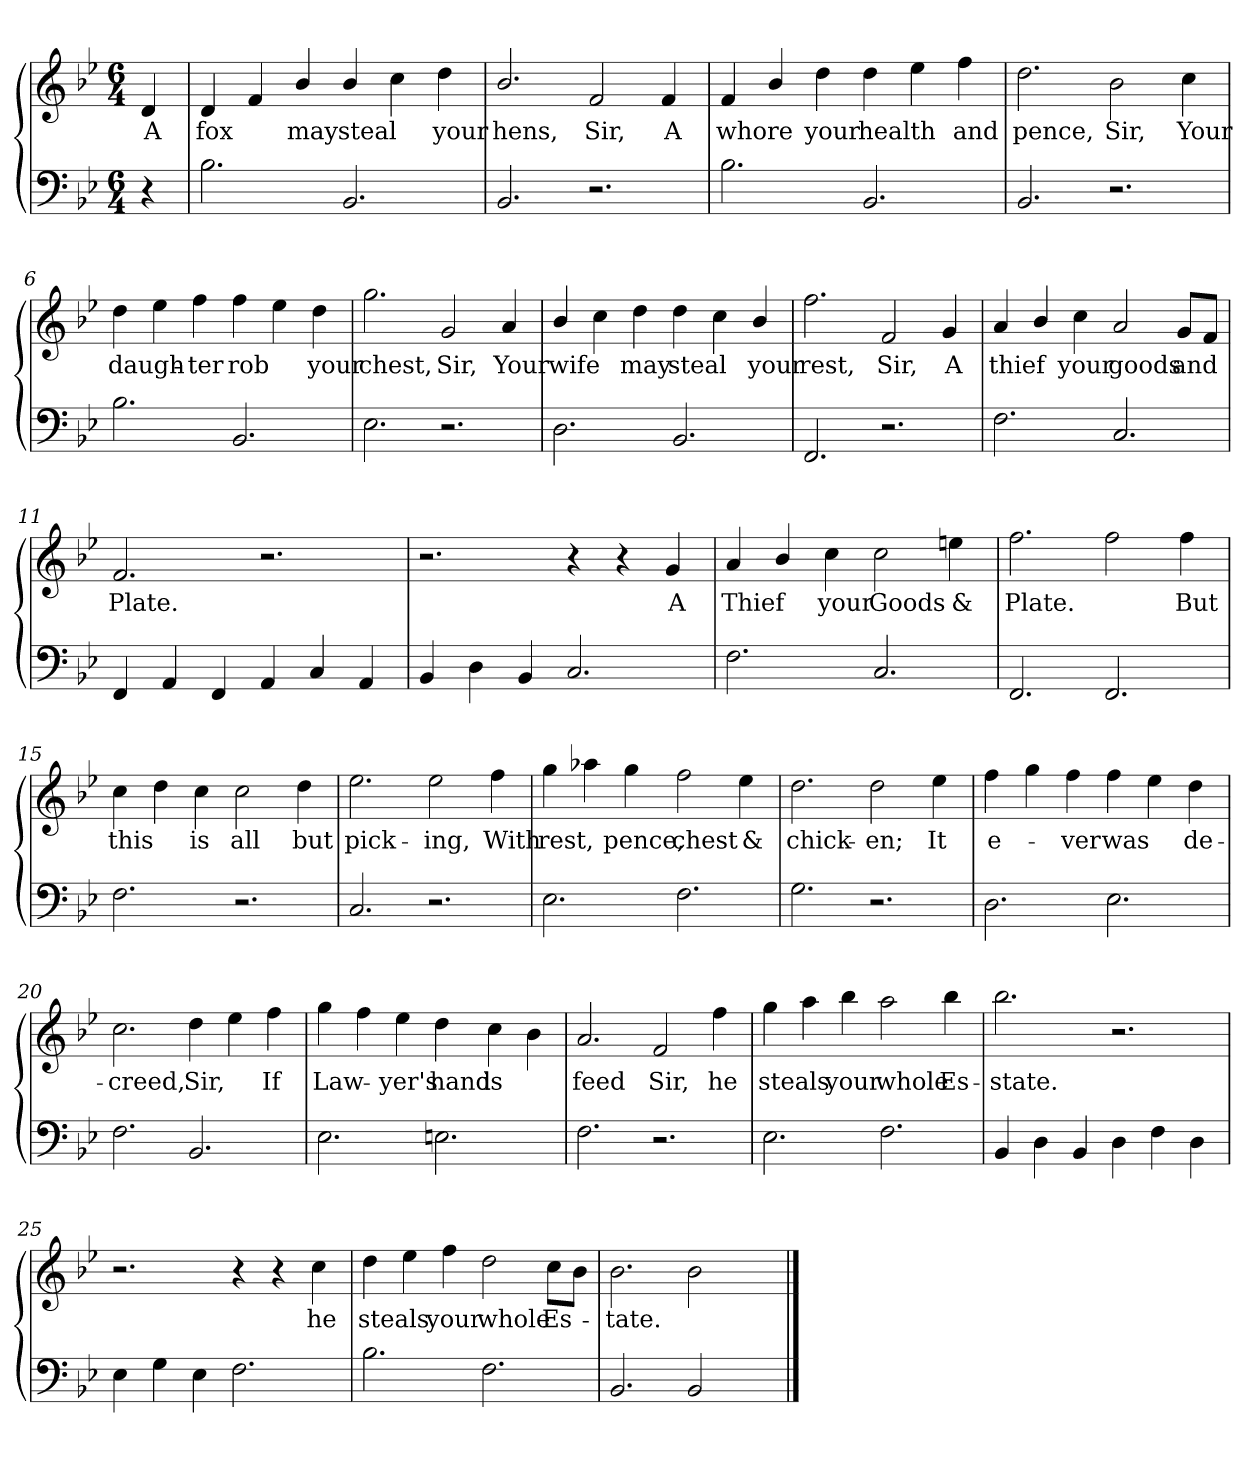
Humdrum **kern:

**kern	**kern	**text
*part2	*part1	*part1
*staff2	*staff1	*staff1
*clefF4	*clefG2	*
*k[b-e-]	*k[b-e-]	*
*B-:	*B-:	*
*M6/4	*M6/4	*
=1	=1	=1
4r	4d/	A
=2	=2	=2
2.B-\	4d/	fox
.	4f/	.
.	4b-/	may
2.BB-/	4b-/	steal
.	4cc\	.
.	4dd\	your
=3	=3	=3
2.BB-/	2.b-/	hens,
2.r	2f/	Sir,
.	4f/	A
=4	=4	=4
2.B-\	4f/	whore
.	4b-/	.
.	4dd\	your
2.BB-/	4dd\	health
.	4ee-\	.
.	4ff\	and
=5	=5	=5
2.BB-/	2.dd\	pence,
2.r	2b-\	Sir,
.	4cc\	Your
!!LO:LB:g=z
=6	=6	=6
2.B-\	4dd\	daugh-
.	4ee-\	.
.	4ff\	-ter
2.BB-/	4ff\	rob
.	4ee-\	.
.	4dd\	your
=7	=7	=7
2.E-\	2.gg\	chest,
2.r	2g/	Sir,
.	4a/	Your
=8	=8	=8
2.D\	4b-/	wife
.	4cc\	.
.	4dd\	may
2.BB-/	4dd\	steal
.	4cc\	.
.	4b-/	your
=9	=9	=9
2.FF/	2.ff\	rest,
2.r	2f/	Sir,
.	4g/	A
!!LO:LB:g=z
=10	=10	=10
2.F\	4a/	thief
.	4b-/	.
.	4cc\	your
2.C/	2a/	goods
.	8g/L	and
.	8f/J	.
=11	=11	=11
4FF/	2.f/	Plate.
4AA/	.	.
4FF/	.	.
4AA/	2.r	.
4C/	.	.
4AA/	.	.
=12	=12	=12
4BB-/	2.r	.
4D\	.	.
4BB-/	.	.
2.C/	4r	.
.	4r	.
.	4g/	A
=13	=13	=13
2.F\	4a/	Thief
.	4b-/	.
.	4cc\	your
2.C/	2cc\	Goods
.	4een\	&
!!LO:LB:g=z
=14	=14	=14
2.FF/	2.ff\	Plate.
2.FF/	2ff\	.
.	4ff\	But
=15	=15	=15
2.F\	4cc\	this
.	4dd\	.
.	4cc\	is
2.r	2cc\	all
.	4dd\	but
=16	=16	=16
2.C/	2.ee-\	pick-
2.r	2ee-\	-ing,
.	4ff\	With
=17	=17	=17
2.E-\	4gg\	rest,
.	4aa-X\	.
.	4gg\	pence,
2.F\	2ff\	chest
.	4ee-\	&
=18	=18	=18
2.G\	2.dd\	chick-
2.r	2dd\	-en;
.	4ee-\	It
!!LO:LB:g=z
=19	=19	=19
2.D\	4ff\	e-
.	4gg\	.
.	4ff\	-ver
2.E-\	4ff\	was
.	4ee-\	.
.	4dd\	de-
=20	=20	=20
2.F\	2.cc\	-creed,
2.BB-/	4dd\	Sir,
.	4ee-\	.
.	4ff\	If
=21	=21	=21
2.E-\	4gg\	Law-
.	4ff\	.
.	4ee-\	-yer's
2.En\	4dd\	hand
.	4cc\	is
.	4b-\	.
=22	=22	=22
2.F\	2.a/	feed
2.r	2f/	Sir,
.	4ff\	he
!!LO:PB:g=z
=23	=23	=23
2.E-\	4gg\	steals
.	4aa\	.
.	4bb-\	your
2.F\	2aa\	whole
.	4bb-\	Es-
=24	=24	=24
4BB-/	2.bb-\	-state.
4D\	.	.
4BB-/	.	.
4D\	2.r	.
4F\	.	.
4D\	.	.
!!LO:LB:g=z
=25	=25	=25
4E-\	2.r	.
4G\	.	.
4E-\	.	.
2.F\	4r	.
.	4r	.
.	4cc\	he
=26	=26	=26
2.B-\	4dd\	steals
.	4ee-\	.
.	4ff\	your
2.F\	2dd\	whole
.	8cc\L	Es-
.	8b-\J	.
=27	=27	=27
2.BB-/	2.b-\	-tate.
2BB-/	2b-\	.
4ryy	4ryy	.
==	==	==
*-	*-	*-
